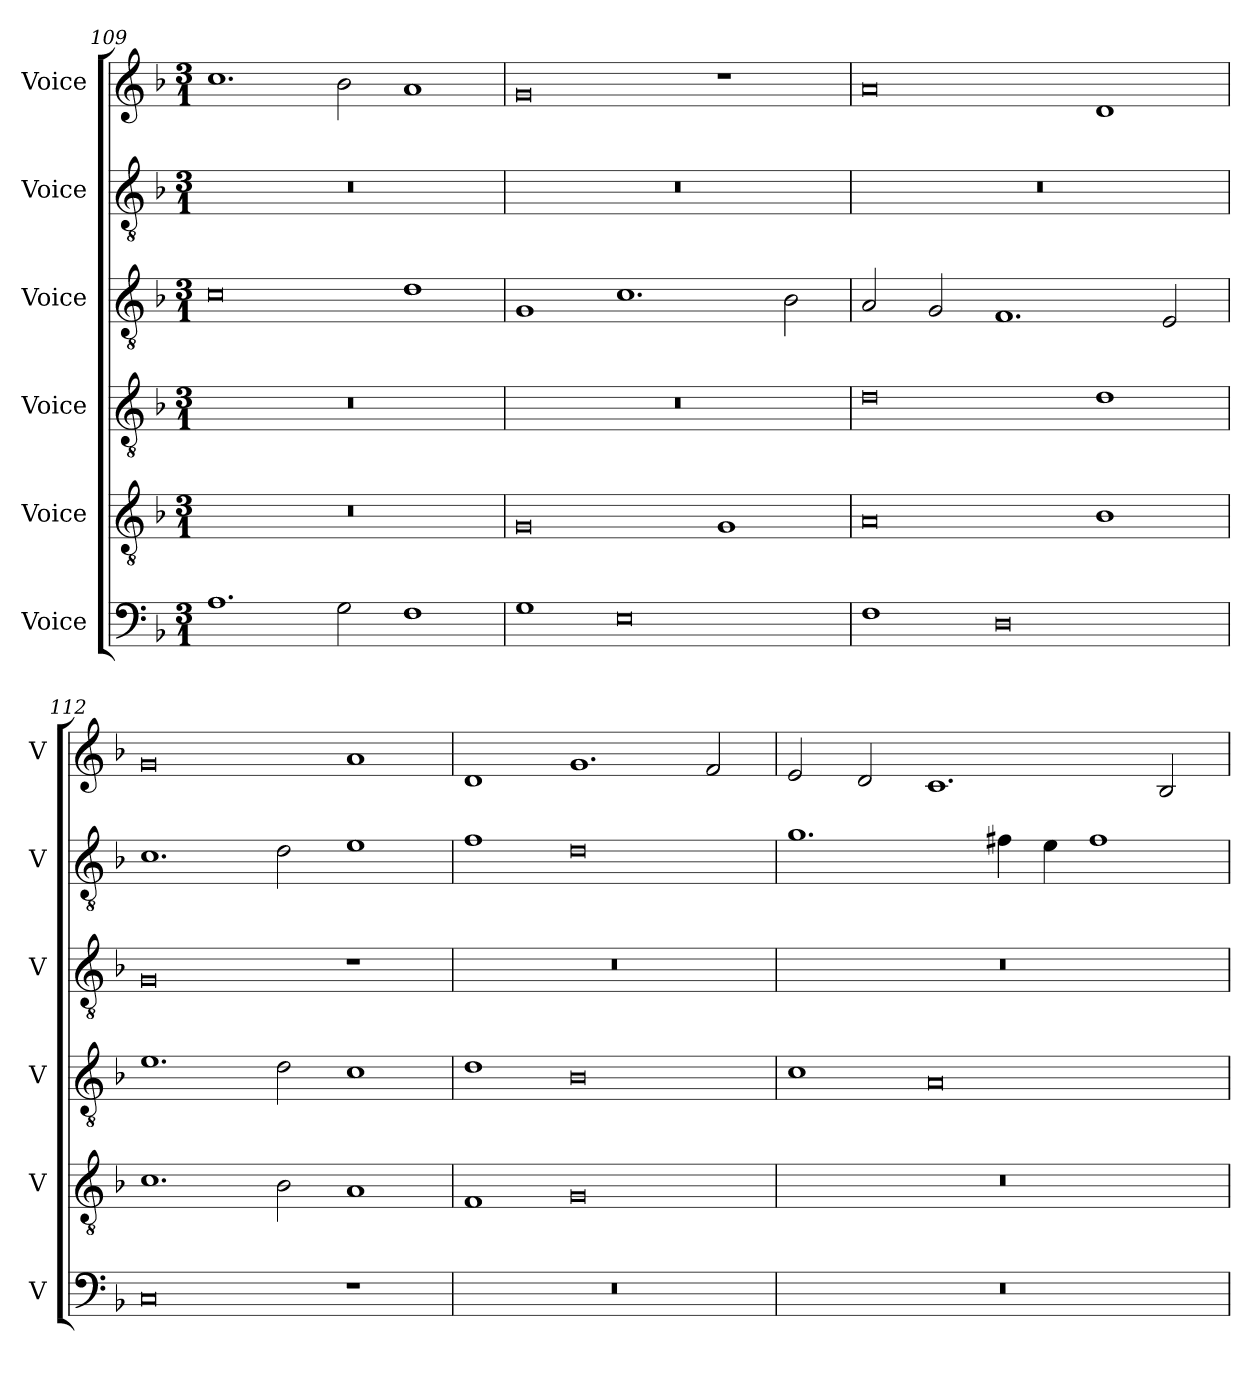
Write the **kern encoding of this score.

**kern	**kern	**kern	**kern	**kern	**kern
*part6	*part5	*part4	*part3	*part2	*part1
*staff6	*staff5	*staff4	*staff3	*staff2	*staff1
*I"Voice	*I"Voice	*I"Voice	*I"Voice	*I"Voice	*I"Voice
*I'V	*I'V	*I'V	*I'V	*I'V	*I'V
*clefF4	*clefGv2	*clefGv2	*clefGv2	*clefGv2	*clefG2
*k[b-]	*k[b-]	*k[b-]	*k[b-]	*k[b-]	*k[b-]
*M3/1	*M3/1	*M3/1	*M3/1	*M3/1	*M3/1
=109	=109	=109	=109	=109	=109
1.A	0.r	0.r	0c	0.r	1.cc
2G\	.	.	.	.	2b-\
1F	.	.	1d	.	1a
!!LO:PB:g=z
=110	=110	=110	=110	=110	=110
1G	0G	0.r	1G	0.r	0g
0E	.	.	1.c	.	.
.	1G	.	.	.	1r
.	.	.	2B-\	.	.
=111	=111	=111	=111	=111	=111
1F	0A	0d	2A/	0.r	0a
.	.	.	2G/	.	.
0D	.	.	1.F	.	.
.	1B-	1d	.	.	1d
.	.	.	2E/	.	.
=112	=112	=112	=112	=112	=112
0C	1.c	1.e	0G	1.c	0g
.	2B-\	2d\	.	2d\	.
1r	1A	1c	1r	1e	1a
!!LO:LB:g=z
=113	=113	=113	=113	=113	=113
0.r	1F	1d	0.r	1f	1d
.	0G	0B-	.	0d	1.g
.	.	.	.	.	2f/
=114	=114	=114	=114	=114	=114
0.r	0.r	1c	0.r	1.g	2e/
.	.	.	.	.	2d/
.	.	0A	.	.	1.c
.	.	.	.	4f#X\	.
.	.	.	.	4e\	.
.	.	.	.	1f#	.
.	.	.	.	.	2B-/
=	=	=	=	=	=
*-	*-	*-	*-	*-	*-
